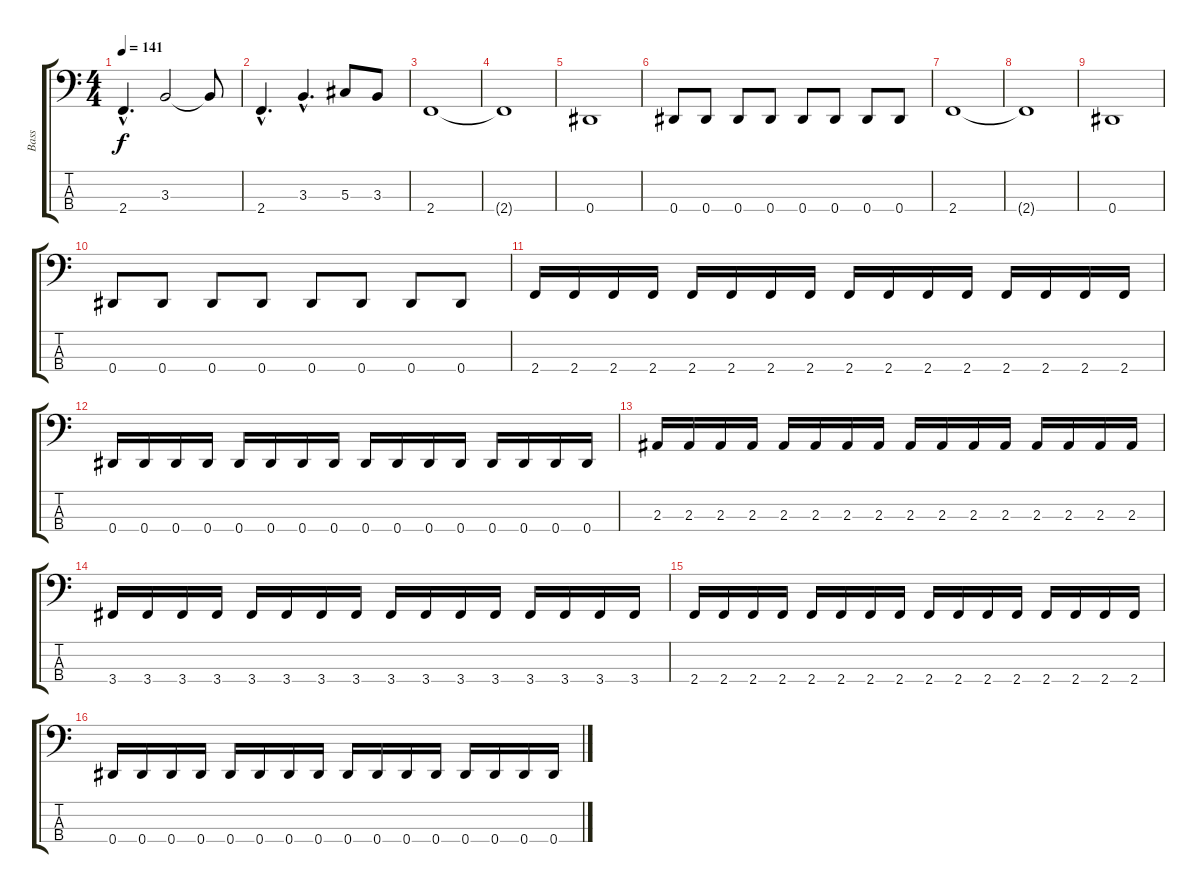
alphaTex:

\track ("Bass" "Bass") {instrument fretlessbass}
\staff {score tabs}
\tuning (Gb2 Db2 Ab1 Eb1) {hide}
\ts (4 4)
\tempo 141
\clef f4
\ks c
2.4{hac}.4{d dy f} 3.3.2 3.3{t}.8 |
2.4{hac}.4{d} 3.3{hac}.4{d} 5.3.8 3.3.8 |
2.4.1 |
2.4{t}.1 |
0.4.1 |
0.4.8 0.4.8 0.4.8 0.4.8 0.4.8 0.4.8 0.4.8 0.4.8 |
2.4.1 |
2.4{t}.1 |
0.4.1 |
0.4.8 0.4.8 0.4.8 0.4.8 0.4.8 0.4.8 0.4.8 0.4.8 |
2.4.16 2.4.16 2.4.16 2.4.16 2.4.16 2.4.16 2.4.16 2.4.16 2.4.16 2.4.16 2.4.16 2.4.16 2.4.16 2.4.16 2.4.16 2.4.16 |
0.4.16 0.4.16 0.4.16 0.4.16 0.4.16 0.4.16 0.4.16 0.4.16 0.4.16 0.4.16 0.4.16 0.4.16 0.4.16 0.4.16 0.4.16 0.4.16 |
2.3.16 2.3.16 2.3.16 2.3.16 2.3.16 2.3.16 2.3.16 2.3.16 2.3.16 2.3.16 2.3.16 2.3.16 2.3.16 2.3.16 2.3.16 2.3.16 |
3.4.16 3.4.16 3.4.16 3.4.16 3.4.16 3.4.16 3.4.16 3.4.16 3.4.16 3.4.16 3.4.16 3.4.16 3.4.16 3.4.16 3.4.16 3.4.16 |
2.4.16 2.4.16 2.4.16 2.4.16 2.4.16 2.4.16 2.4.16 2.4.16 2.4.16 2.4.16 2.4.16 2.4.16 2.4.16 2.4.16 2.4.16 2.4.16 |
0.4.16 0.4.16 0.4.16 0.4.16 0.4.16 0.4.16 0.4.16 0.4.16 0.4.16 0.4.16 0.4.16 0.4.16 0.4.16 0.4.16 0.4.16 0.4.16
